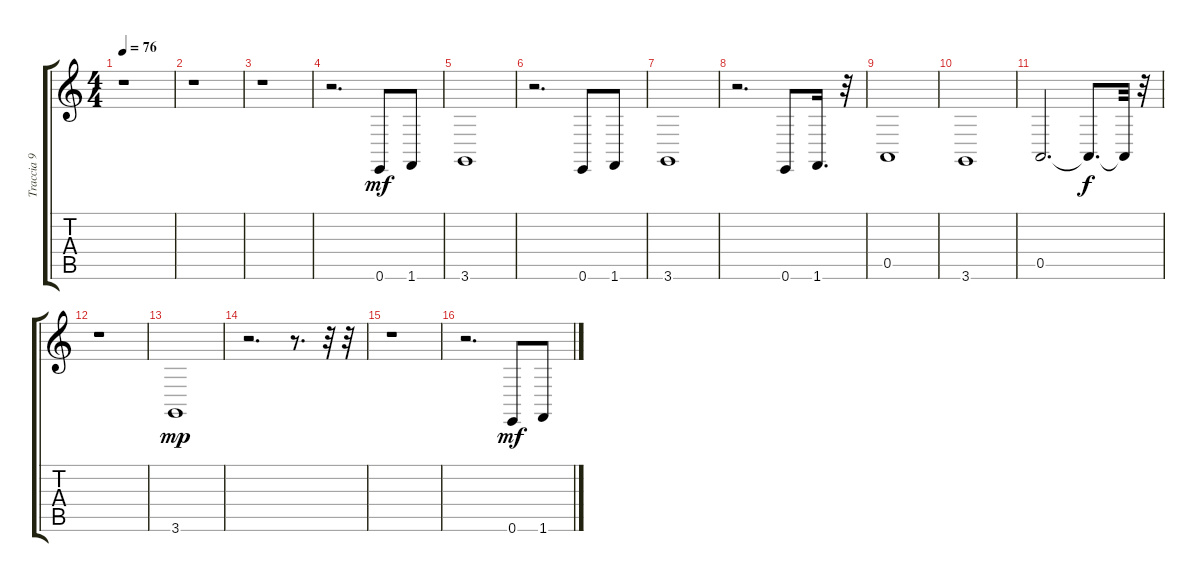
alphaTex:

\track ("Traccia 9" "Traccia 9") {instrument bassoon}
\staff {score tabs}
\tuning (E4 B3 G3 D3 A2 E2) {hide}
\ts (4 4)
\tempo 76
\clef g2
\ks c
r.1{dy mf} |
r.1 |
r.1 |
r.2{d} 0.6.8 1.6.8 |
3.6.1 |
r.2{d} 0.6.8 1.6.8 |
3.6.1 |
r.2{d} 0.6.8 1.6.16{d} r.32 |
0.5.1 |
3.6.1 |
0.5.2{d} 0.5{t}.8{d dy f} 0.5{t}.32 r.32 |
r.1 |
3.6.1{dy mp} |
r.2{d} r.8{d} r.32 r.32 |
r.1 |
r.2{d} 0.6.8{dy mf} 1.6.8
